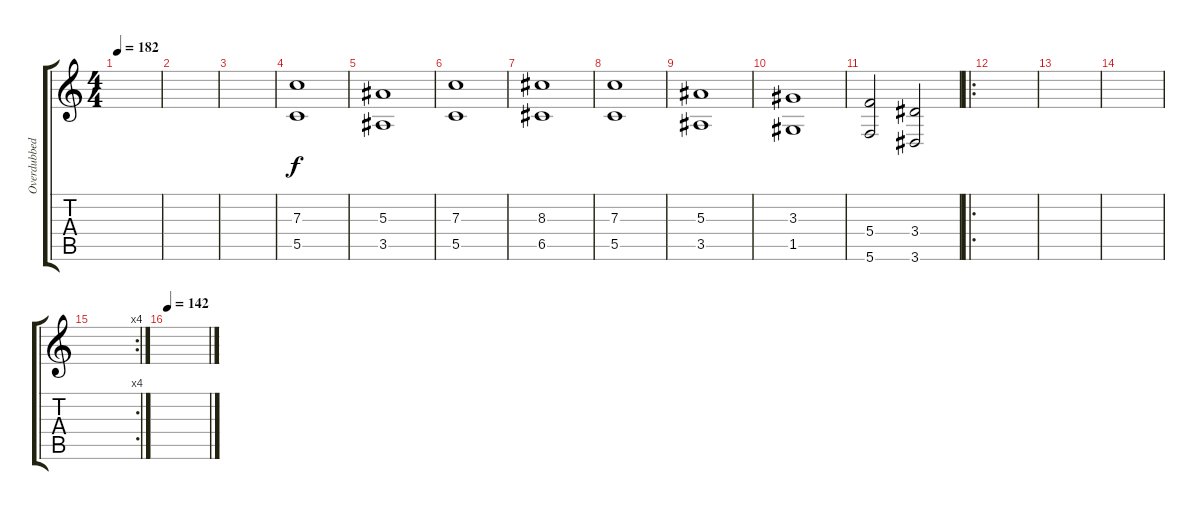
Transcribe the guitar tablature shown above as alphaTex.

\track ("Overdubbed Guitar" "Overdubbed") {instrument distortionguitar}
\staff {score tabs}
\tuning (D4 A3 F3 C3 G2 C2) {hide}
\ts (4 4)
\tempo 182
\clef g2
\ks c
|
|
|
(7.3 5.5).1 |
(5.3 3.5).1 |
(7.3 5.5).1 |
(8.3 6.5).1 |
(7.3 5.5).1 |
(5.3 3.5).1 |
(3.3 1.5).1 |
(5.4 5.6).2 (3.4 3.6).2 |
\ro
|
|
|
\rc 4
|
\tempo 142
